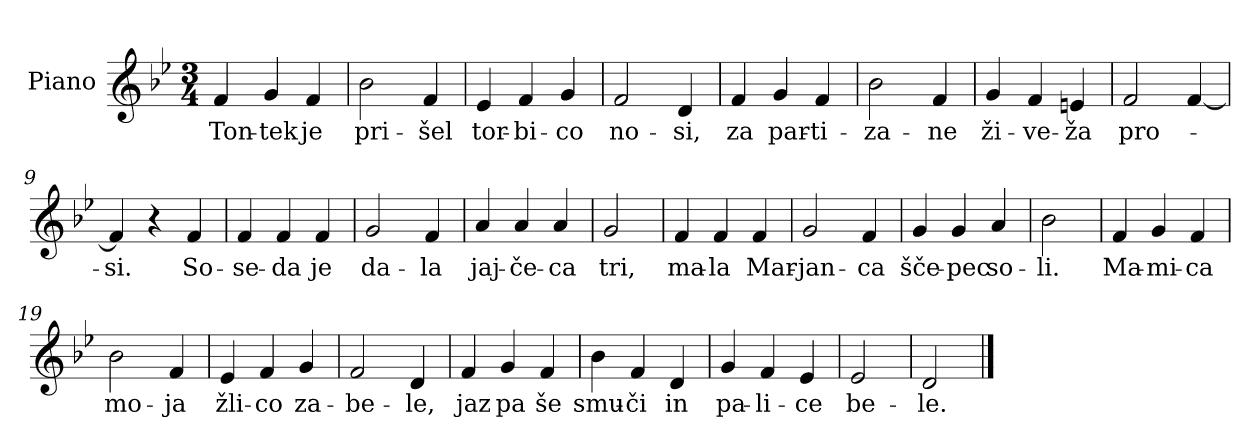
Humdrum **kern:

**kern	**text
*part1	*part1
*staff1	*staff1
*I"Piano	*
*I'Pno.	*
*clefG2	*
*k[b-e-]	*
*M3/4	*
=1	=1
!	!LO:LY:b
4f/	Ton-
!	!LO:LY:b
4g/	-tek
!	!LO:LY:b
4f/	je
=2	=2
!	!LO:LY:b
2b-\	pri-
!	!LO:LY:b
4f/	-šel
=3	=3
!	!LO:LY:b
4e-/	tor-
!	!LO:LY:b
4f/	-bi-
!	!LO:LY:b
4g/	-co
=4	=4
!	!LO:LY:b
2f/	no-
!	!LO:LY:b
4d/	-si,
=5	=5
!	!LO:LY:b
4f/	za
!	!LO:LY:b
4g/	par-
!	!LO:LY:b
4f/	-ti-
=6	=6
!	!LO:LY:b
2b-\	-za-
!	!LO:LY:b
4f/	-ne
=7	=7
!	!LO:LY:b
4g/	ži-
!	!LO:LY:b
4f/	-ve-
!	!LO:LY:b
4en/	-ža
=8	=8
!	!LO:LY:b
2f/	pro-
[4f/	.
=9	=9
!	!LO:LY:b
4f/]	si.
4r	.
!	!LO:LY:b
4f/	So-
!!LO:LB:g=z
=10	=10
!	!LO:LY:b
4f/	-se-
!	!LO:LY:b
4f/	da
!	!LO:LY:b
4f/	je
=11	=11
!	!LO:LY:b
2g/	da-
!	!LO:LY:b
4f/	-la
=12	=12
!	!LO:LY:b
4a/	jaj-
!	!LO:LY:b
4a/	-če-
!	!LO:LY:b
4a/	-ca
=13	=13
!	!LO:LY:b
2g/	tri,
=14	=14
!	!LO:LY:b
4f/	ma-
!	!LO:LY:b
4f/	-la
!	!LO:LY:b
4f/	Mar-
=15	=15
!	!LO:LY:b
2g/	-jan-
!	!LO:LY:b
4f/	-ca
=16	=16
!	!LO:LY:b
4g/	šče-
!	!LO:LY:b
4g/	-pec
!	!LO:LY:b
4a/	so-
=17	=17
!	!LO:LY:b
2b-\	-li.
=18	=18
!	!LO:LY:b
4f/	Ma-
!	!LO:LY:b
4g/	-mi-
!	!LO:LY:b
4f/	-ca
=19	=19
!	!LO:LY:b
2b-\	mo-
!	!LO:LY:b
4f/	-ja
!!LO:LB:g=z
=20	=20
!	!LO:LY:b
4e-/	žli-
!	!LO:LY:b
4f/	-co
!	!LO:LY:b
4g/	za-
=21	=21
!	!LO:LY:b
2f/	-be-
!	!LO:LY:b
4d/	-le,
=22	=22
!	!LO:LY:b
4f/	jaz
!	!LO:LY:b
4g/	pa
!	!LO:LY:b
4f/	še
=23	=23
!	!LO:LY:b
4b-\	smu-
!	!LO:LY:b
4f/	-či
!	!LO:LY:b
4d/	in
=24	=24
!	!LO:LY:b
4g/	pa-
!	!LO:LY:b
4f/	-li-
!	!LO:LY:b
4e-/	-ce
=25	=25
!	!LO:LY:b
2e-/	be-
=26	=26
!	!LO:LY:b
2d/	-le.
==	==
*-	*-
